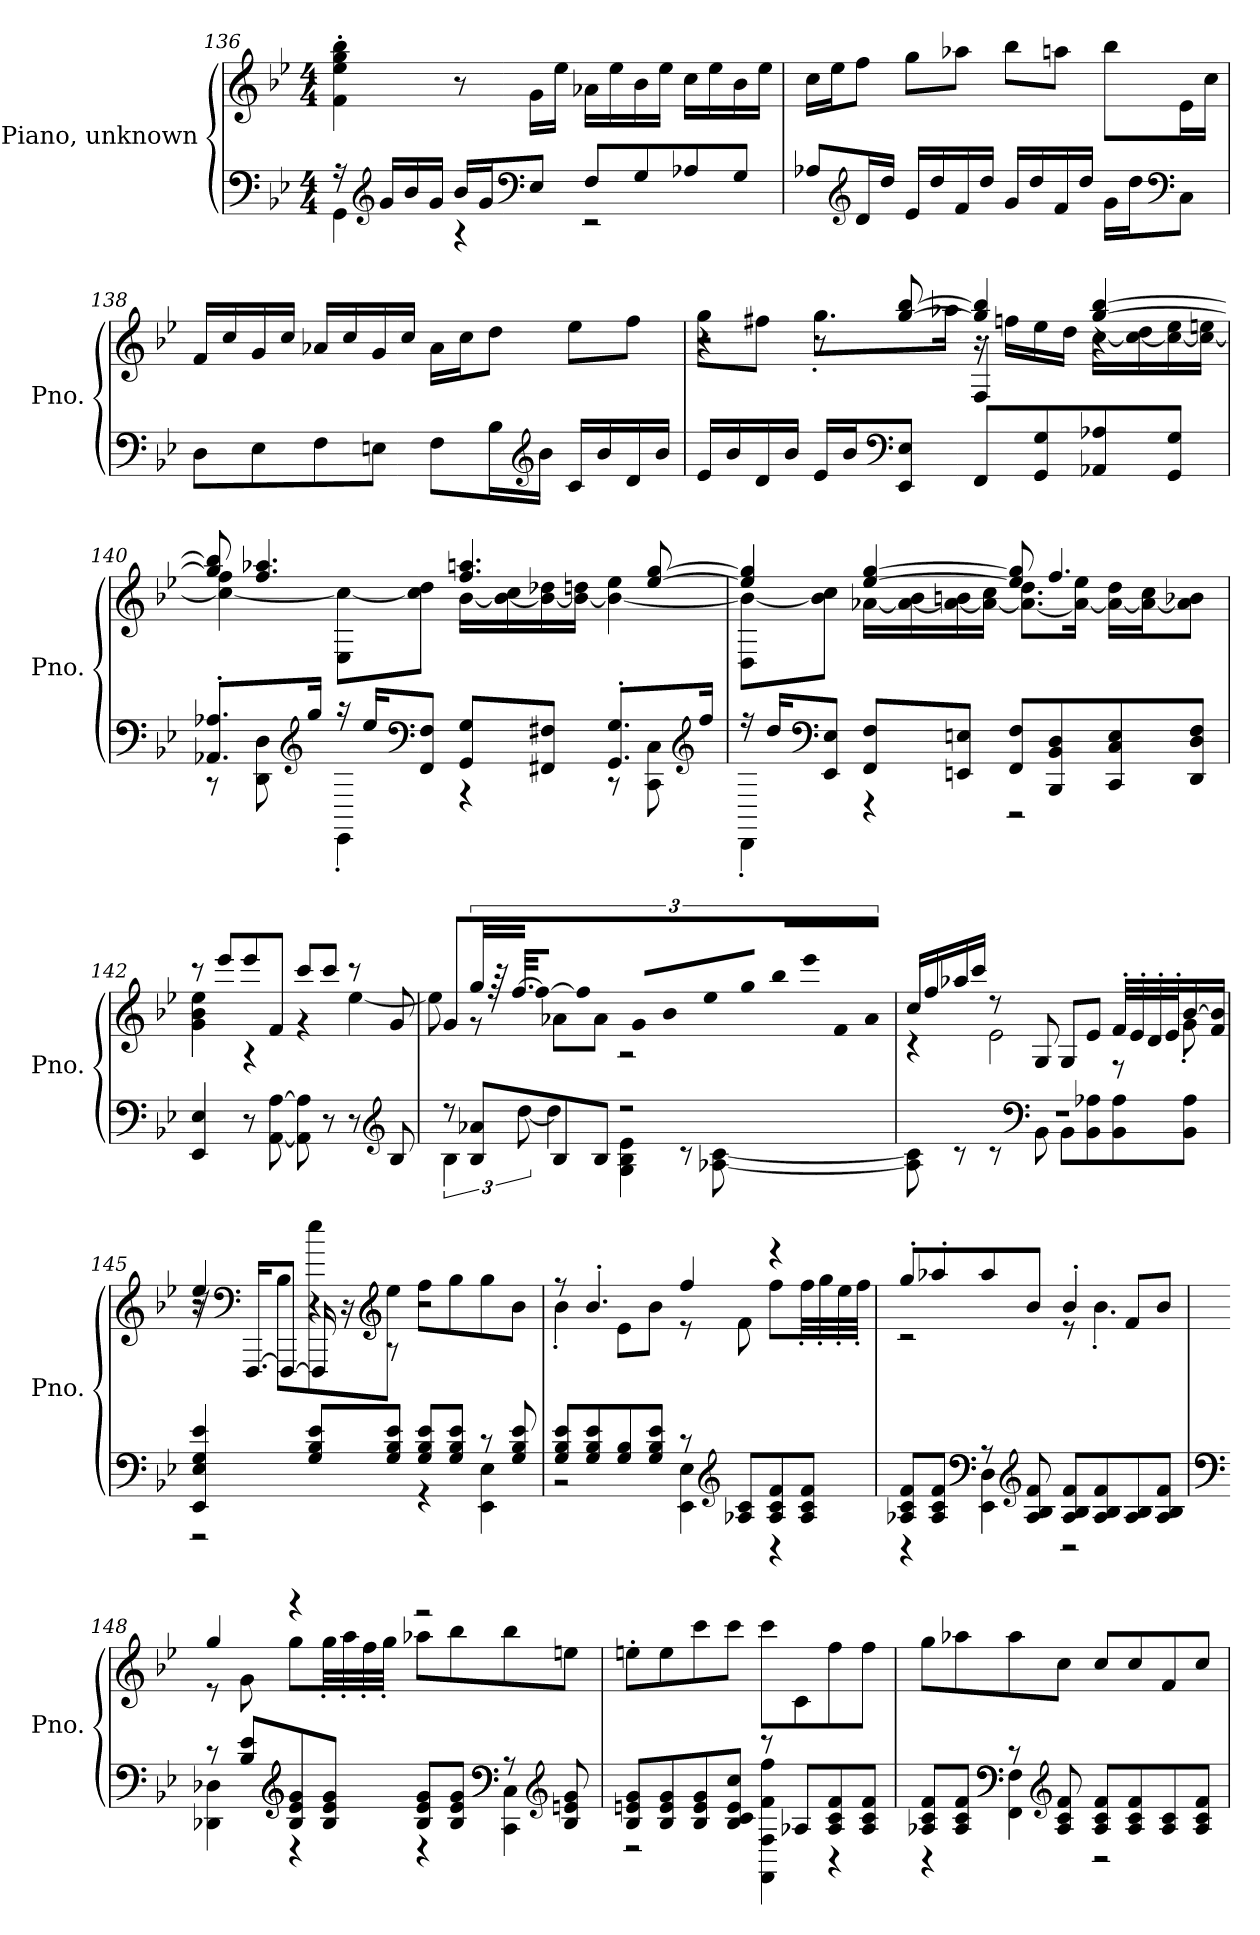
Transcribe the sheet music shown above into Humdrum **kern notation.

**kern	**kern
*part1	*part1
*staff2	*staff1
*I"Piano, unknown	*
*I'Pno.	*
!!LO:LB:g=z
*clefF4	*clefG2
*k[b-e-]	*k[b-e-]
*M4/4	*M4/4
=136	=136
*^	*
16r	4GG\	4f\' 4ee-\' 4gg\' 4bb-\'
*clefG2	*	*
16g/LL	.	.
16b-/	.	.
16g/JJ	.	.
16b-/LL	4r	8r
16g/J	.	.
*clefF4	*	*
8E-/J	.	16g\LL
.	.	16ee-\JJ
8F/L	2r	16a-X\LL
.	.	16ee-\
8G/	.	16b-\
.	.	16ee-\JJ
8A-X/	.	16cc\LL
.	.	16ee-\
8G/J	.	16b-\
.	.	16ee-\JJ
*v	*v	*
=137	=137
8A-X/L	16cc\LL
.	16ee-\J
*clefG2	*
16d/L	8ff\J
16dd/JJ	.
16e-/LL	8gg\L
16dd/	.
16f/	8aa-X\J
16dd/JJ	.
16g/LL	8bb-\L
16dd/	.
16f/	8aan\J
16dd/JJ	.
16g\LL	8bb-\L
16dd\J	.
*clefF4	*
8C\J	16e-\L
.	16cc\JJ
!!LO:LB:g=z
=138	=138
8D\L	16f/LL
.	16cc/
8E-\	16g/
.	16cc/JJ
8F\	16a-X/LL
.	16cc/
8En\J	16g/
.	16cc/JJ
8F\L	16a-\LL
.	16cc\J
16B-\L	8dd\J
*clefG2	*
16b-\JJ	.
16c/LL	8ee-\L
16b-/	.
16d/	8ff\J
16b-/JJ	.
=139	=139
*	*^
*	*	*^
16e-/LL	4r	8gg\L	2r
16b-/	.	.	.
16d/	.	8ff#X\J	.
16b-/JJ	.	.	.
16e-/LL	8r	8.gg'\L	.
16b-/J	.	.	.
*clefF4	*	*	*
8EE-/ 8E-/J	[8gg/ [8bb-/	.	.
.	.	16aa-X\Jk	.
8FF/L	4gg/] 4bb-/]	16r	4F'/
.	.	16ffn\LL	.
8GG/ 8G/	.	16ee-\	.
.	.	16dd\JJ	.
8AA-X/ 8A-X/	[4gg/ [4bb-/	[16cc\LL	4r
.	.	16cc\_ 16dd\	.
8GG/ 8G/J	.	16cc\_ 16ee-\	.
.	.	16cc\_ 16een\JJ	.
*	*	*v	*v
!!LO:LB:g=z
=140	=140	=140
*^	*	*
8.AA-X/' 8.A-X/'L	8r	8gg/] 8bb-/]	4cc\_ 4ff\
.	8DD\ 8D\	4.ff/ 4.aa-X/	.
*clefG2	*	*	*
16gg/Jk	.	.	.
16r	4EE-'\	.	8E-\ 8cc\_L
16ee-/KL	.	.	.
*clefF4	*	*	*
8FF/ 8F/J	.	.	8cc\] 8dd\J
8GG/ 8G/L	4r	4.ff/ 4.aan/	[16b-\LL
.	.	.	16b-\_ 16cc\
8FF#X/ 8F#X/J	.	.	16b-\_ 16dd-X\
.	.	.	16b-\_ 16ddn\JJ
8.GG/' 8.G/'L	8r	.	4b-\_ 4ee-\
.	8CC\ 8C\	[8ee-/ [8gg/	.
*clefG2	*	*	*
16ff/Jk	.	.	.
!!LO:LB:g=z	!!
=141	=141	=141	=141
16r	4DD'\	4ee-/] 4gg/]	8D\ 8b-\_L
16dd/KL	.	.	.
*clefF4	*	*	*
8EE-/ 8E-/J	.	.	8b-\] 8cc\J
8FF/ 8F/L	4r	[4ee-/ [4gg/	[16a-X\LL
.	.	.	16a-\_ 16b-\
8EEn/ 8En/J	.	.	16a-\_ 16bn\
.	.	.	16a-\_ 16cc\JJ
8FF/ 8F/L	2r	8ee-/] 8gg/]	8.a-\_ 8.dd\L
8BBB-/ 8BB-/ 8D/	.	4.ff/	.
.	.	.	16a-\_ 16ee-\Jk
8CC/ 8C/ 8E/	.	.	16a-\_ 16dd\LL
.	.	.	16a-\_ 16cc\J
8DD/ 8D/ 8F/J	.	.	8a-\] 8b-X\J
*v	*v	*	*
=142	=142	=142
4EE-/ 4E-/	8r	4g\ 4b-\ 4ee-\
.	8eee-/L	.
8r	8eee-/	4r
[8AA\ [8A\	8f/J	.
8AA\] 8A\]	8ccc/L	4r
8r	8ccc/J	.
8r	8r	[4ee-\
*clefG2	*	*
8B-/	8g/	.
!!LO:LB:g=z	!!
=143	=143	=143
*^	*	*
8r	6B-\	8g/L	8ee-\]
8B-/ 8a-X/L	.	48gg/Jkk	8r
.	.	96r	.
.	.	[48.ff/KLL	.
.	[12dd\	.	.
.	.	16ff/JJ_	.
8B-/	4dd\]	4ff/]	8a-X\L
8B-/J	.	.	8a-\J
2r	4G\ 4B-\ 4e-\	16g/LL	2r
.	.	16b-/	.
.	.	16ee-/	.
.	.	16gg/JJ	.
.	8r	16bb-/LL	.
.	.	16eee-/	.
.	[8A-X\ [8c\	16f/	.
.	.	16a-/JJ	.
=144	=144	=144	=144
1r	8A-\] 8c\]	16cc/LL	4r
.	.	16ff/	.
.	8r	16aa-X/	.
.	.	16ccc/JJ	.
.	8r	8r	2e-\
*clefF4	*	*	*
.	8BB-\	8G/	.
.	8BB-\L	8G/L	.
.	8BB-\ 8A-X\	8e-/J	.
.	8BB-\ 8A-\	32f'/LLL	8r
.	.	32e-'/	.
.	.	32d'/	.
.	.	32e-'/J	.
.	8BB-\ 8A-\J	[16b-/	8g'\
.	.	16f/ 16b-/]JJ	.
!!LO:PB:g=z
=145	=145	=145	=145
*	*	*	*^
4EE-/ 4E-/ 4G/ 4e-/	2r	4ee-/	8r	32r
*	*	*clefF4	*	*
.	.	.	.	[16.FFF/KL
.	.	.	8B-\L	8FFF/J_
8G/ 8B-/ 8e-/L	.	4r	8ee-\	16FFF/]
.	.	.	.	16r
*	*	*clefG2	*	*
8G/ 8B-/ 8e-/J	.	.	8ee-\J	8r
8G/ 8B-/ 8e-/L	4r	2r	8ff\L	2r
8G/ 8B-/ 8e-/J	.	.	8gg\	.
8r	4EE-\ 4E-\	.	8gg\	.
8G/ 8B-/ 8e-/	.	.	8b-\J	.
*	*	*	*v	*v
=146	=146	=146	=146
8G/ 8B-/ 8e-/L	2r	8r	4b-'\
8G/ 8B-/ 8e-/	.	4.b-'/	.
8G/ 8B-/	.	.	8e-\L
8G/ 8B-/ 8e-/J	.	.	8b-\J
8r	4EE-\ 4E-\	4ff/	8r
*clefG2	*	*	*
8A-X/ 8c/L	.	.	8f\
8A-/ 8c/ 8f/	4r	4r	8ff\L
8A-/ 8c/ 8f/J	.	.	32ff'\LL
.	.	.	32gg'\
.	.	.	32ee-'\
.	.	.	32ff'\JJJ
!!LO:LB:g=z	!!
=147	=147	=147	=147
8A-X/ 8c/ 8f/L	4r	8gg'/L	2r
8A-/ 8c/ 8f/J	.	8aa-X'/	.
*clefF4	*	*	*
8r	4EE-\ 4D\	8aa-/	.
*clefG2	*	*	*
8A-/ 8B-/ 8f/	.	8b-/J	.
8A-/ 8B-/ 8f/L	2r	4b-'/	8r
8A-/ 8B-/ 8f/	.	.	4.b-'\
8A-/ 8B-/	.	8f/L	.
8A-/ 8B-/ 8f/J	.	8b-/J	.
=148	=148	=148	=148
*clefF4	*	*	*
8r	4DD-X\ 4D-X\	4gg/	8r
8B-/ 8e-/L	.	.	8g\
*clefG2	*	*	*
8B-/ 8e-/ 8g/	4r	4r	8gg\L
8B-/ 8e-/ 8g/J	.	.	32gg'\LL
.	.	.	32aa'\
.	.	.	32ff'\
.	.	.	32gg'\JJJ
8B-/ 8e-/ 8g/L	4r	2r	8aa-X\L
8B-/ 8e-/ 8g/J	.	.	8bb-\
*clefF4	*	*	*
8r	4CC\ 4C\	.	8bb-\
*clefG2	*	*	*
8B-/ 8en/ 8g/	.	.	8een\J
*	*	*v	*v
!!LO:LB:g=z
=149	=149	=149
8B-/ 8en/ 8g/L	2r	8een'\L
8B-/ 8e/ 8g/	.	8ee\
8B-/ 8e/ 8g/	.	8ccc\
8B-/ 8c/ 8e/ 8cc/J	.	8ccc\J
8r	4FF\ 4F\ 4f\ 4ff\	8ccc\L
8A-X/L	.	8c\
8A-/ 8c/ 8f/	4r	8ff\
8A-/ 8c/ 8f/J	.	8ff\J
=150	=150	=150
8A-X/ 8c/ 8f/L	4r	8gg\L
8A-/ 8c/ 8f/J	.	8aa-X\
*clefF4	*	*
8r	4FF\ 4F\	8aa-\
*clefG2	*	*
8A-/ 8c/ 8f/	.	8cc\J
8A-/ 8c/ 8f/L	2r	8cc/L
8A-/ 8c/ 8f/	.	8cc/
8A-/ 8c/	.	8f/
8A-/ 8c/ 8f/J	.	8cc/J
*v	*v	*
=	=
*-	*-
